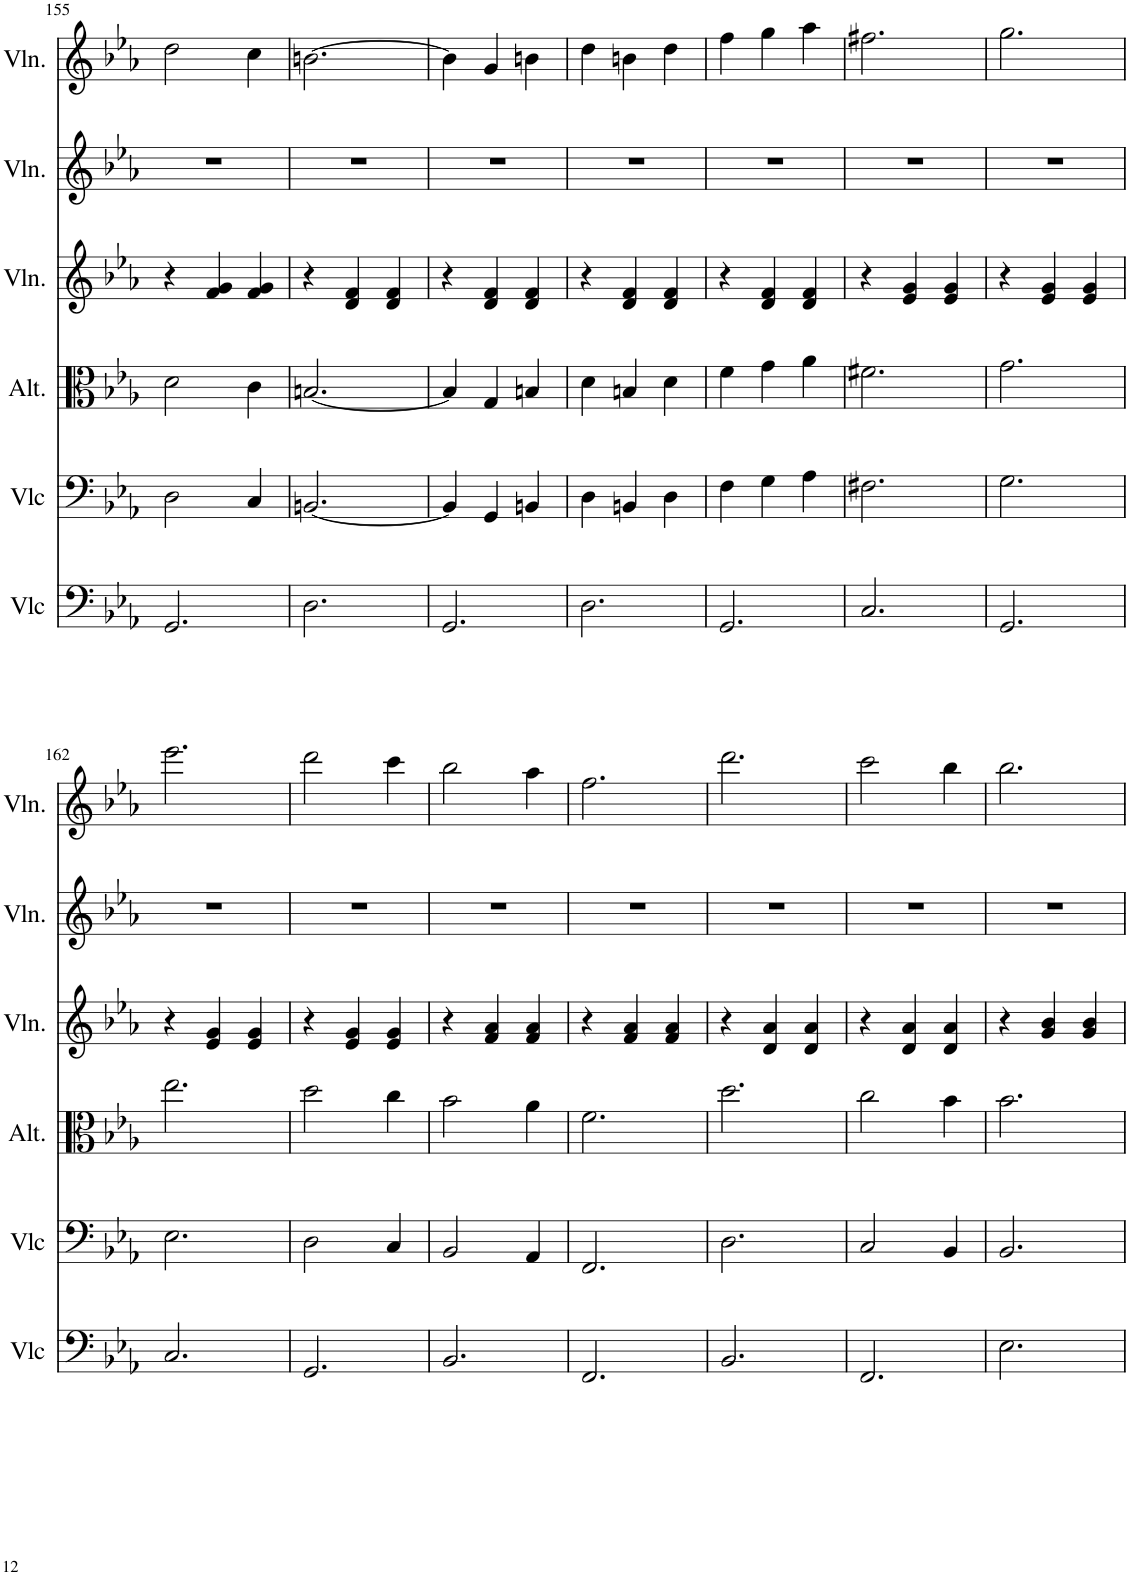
**kern	**kern	**kern	**kern	**kern	**kern
*part6	*part5	*part4	*part3	*part2	*part1
*staff6	*staff5	*staff4	*staff3	*staff2	*staff1
*I"2°       Violoncelle	*I"1°      Violoncelle soliste	*I"1°     Alto     Soliste	*I"3°/4°  Violon	*I"2°     Violon	*I"1°   Violon soliste
*I'Vlc	*I'Vlc	*I'Alt.	*I'Vln.	*I'Vln.	*I'Vln.
!!LO:PB:g=z
*clefF4	*clefF4	*clefC3	*clefG2	*clefG2	*clefG2
*k[b-e-a-]	*k[b-e-a-]	*k[b-e-a-]	*k[b-e-a-]	*k[b-e-a-]	*k[b-e-a-]
*M3/4	*M3/4	*M3/4	*M3/4	*M3/4	*M3/4
=155	=155	=155	=155	=155	=155
2.GG/	2D\	2d\	4r	2.r	2dd\
.	.	.	4f/ 4g/	.	.
.	4C/	4c\	4f/ 4g/	.	4cc\
=156	=156	=156	=156	=156	=156
2.D\	[2.BBn/	[2.Bn/	4r	2.r	[2.bn\
.	.	.	4d/ 4f/	.	.
.	.	.	4d/ 4f/	.	.
=157	=157	=157	=157	=157	=157
2.GG/	4BB/]	4B/]	4r	2.r	4b\]
.	4GG/	4G/	4d/ 4f/	.	4g/
.	4BBn/	4Bn/	4d/ 4f/	.	4bn\
=158	=158	=158	=158	=158	=158
2.D\	4D\	4d\	4r	2.r	4dd\
.	4BBn/	4Bn/	4d/ 4f/	.	4bn\
.	4D\	4d\	4d/ 4f/	.	4dd\
=159	=159	=159	=159	=159	=159
2.GG/	4F\	4f\	4r	2.r	4ff\
.	4G\	4g\	4d/ 4f/	.	4gg\
.	4A-\	4a-\	4d/ 4f/	.	4aa-\
=160	=160	=160	=160	=160	=160
2.C/	2.F#X\	2.f#X\	4r	2.r	2.ff#X\
.	.	.	4e-/ 4g/	.	.
.	.	.	4e-/ 4g/	.	.
=161	=161	=161	=161	=161	=161
2.GG/	2.G\	2.g\	4r	2.r	2.gg\
.	.	.	4e-/ 4g/	.	.
.	.	.	4e-/ 4g/	.	.
!!LO:LB:g=z
=162	=162	=162	=162	=162	=162
2.C/	2.E-\	2.ee-\	4r	2.r	2.eee-\
.	.	.	4e-/ 4g/	.	.
.	.	.	4e-/ 4g/	.	.
=163	=163	=163	=163	=163	=163
2.GG/	2D\	2dd\	4r	2.r	2ddd\
.	.	.	4e-/ 4g/	.	.
.	4C/	4cc\	4e-/ 4g/	.	4ccc\
=164	=164	=164	=164	=164	=164
2.BB-/	2BB-/	2b-\	4r	2.r	2bb-\
.	.	.	4f/ 4a-/	.	.
.	4AA-/	4a-\	4f/ 4a-/	.	4aa-\
=165	=165	=165	=165	=165	=165
2.FF/	2.FF/	2.f\	4r	2.r	2.ff\
.	.	.	4f/ 4a-/	.	.
.	.	.	4f/ 4a-/	.	.
=166	=166	=166	=166	=166	=166
2.BB-/	2.D\	2.dd\	4r	2.r	2.ddd\
.	.	.	4d/ 4a-/	.	.
.	.	.	4d/ 4a-/	.	.
=167	=167	=167	=167	=167	=167
2.FF/	2C/	2cc\	4r	2.r	2ccc\
.	.	.	4d/ 4a-/	.	.
.	4BB-/	4b-\	4d/ 4a-/	.	4bb-\
=168	=168	=168	=168	=168	=168
2.E-\	2.BB-/	2.b-\	4r	2.r	2.bb-\
.	.	.	4g/ 4b-/	.	.
.	.	.	4g/ 4b-/	.	.
=	=	=	=	=	=
*-	*-	*-	*-	*-	*-
